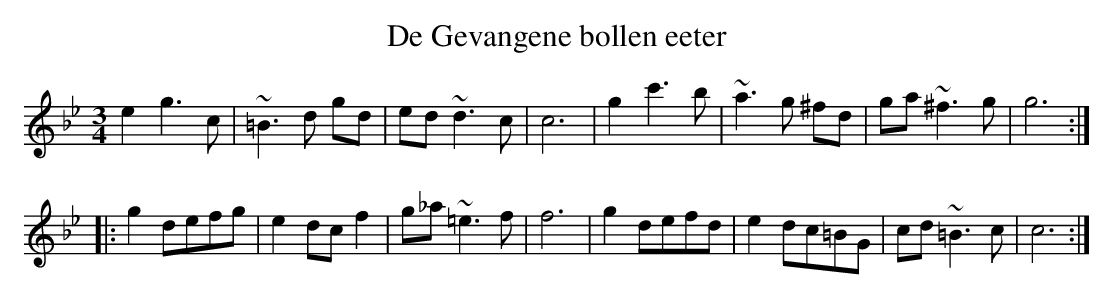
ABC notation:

X:1
T:De Gevangene bollen eeter
M:3/4
K:Cdor
e2g3c|~=B3d gd|ed~d3c|c6|g2c'3b|~a3g ^fd|ga~^f3g|g6:|
|:g2defg|e2dcf2|g_a~=e3f|f6|g2defd|e2dc=BG|cd~=B3c|c6:|
